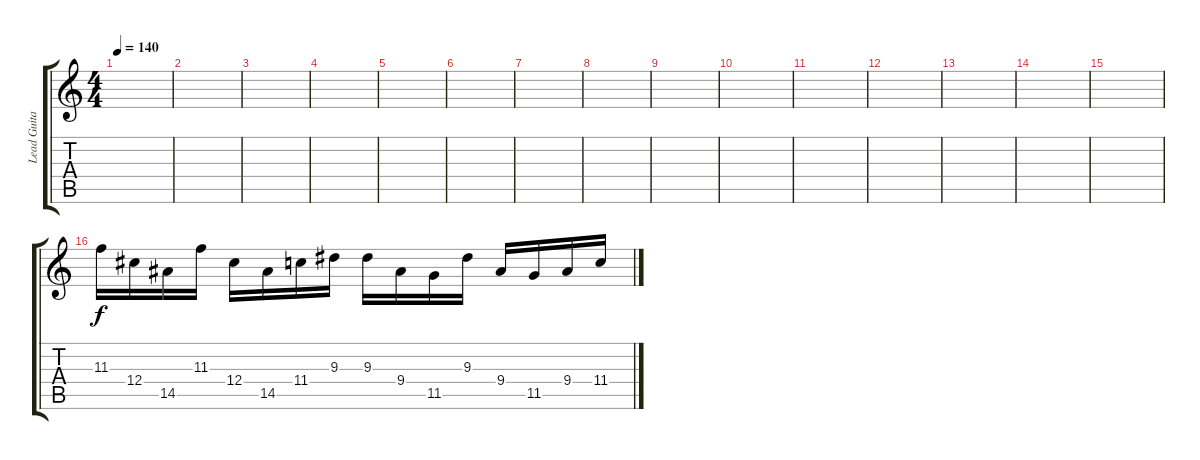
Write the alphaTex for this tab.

\track ("Lead Guitar" "Lead Guita") {instrument distortionguitar}
\staff {score tabs}
\tuning (Eb4 Bb3 Gb3 Db3 Ab2 Eb2) {hide}
\ts (4 4)
\tempo 140
\clef g2
\ks c
|
|
|
|
|
|
|
|
|
|
|
|
|
|
|
11.3.16 12.4.16 14.5.16 11.3.16 12.4.16 14.5.16 11.4.16 9.3.16 9.3.16 9.4.16 11.5.16 9.3.16 9.4.16 11.5.16 9.4.16 11.4.16
